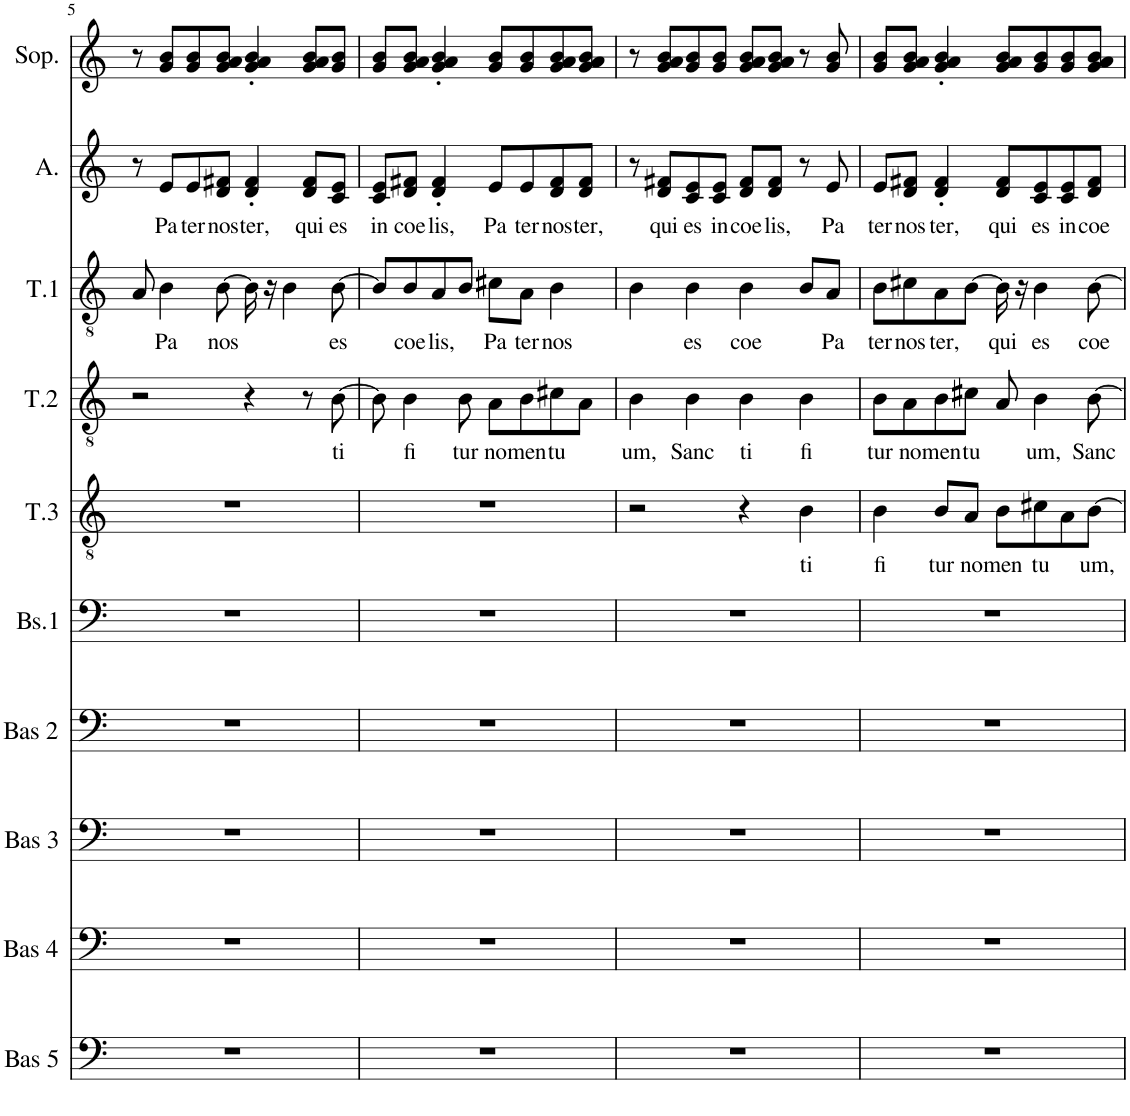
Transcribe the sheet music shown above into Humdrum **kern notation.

**kern	**kern	**kern	**kern	**kern	**kern	**text	**kern	**text	**kern	**text	**kern	**text	**kern
*part10	*part9	*part8	*part7	*part6	*part5	*part5	*part4	*part4	*part3	*part3	*part2	*part2	*part1
*staff10	*staff9	*staff8	*staff7	*staff6	*staff5	*staff5	*staff4	*staff4	*staff3	*staff3	*staff2	*staff2	*staff1
*I"Bas 5	*I"Bas 4	*I"Bas 3	*I"Bas 2	*I"Bas 1	*I"Tenor 3	*	*I"Tenor 2	*	*I"Tenor 1	*	*I"Alt	*	*I"Sopraan
*I'Bas 5	*I'Bas 4	*I'Bas 3	*I'Bas 2	*I'Bs.1	*I'T.3	*	*I'T.2	*	*I'T.1	*	*I'A.	*	*I'Sop.
!!LO:PB:g=z
*clefF4	*clefF4	*clefF4	*clefF4	*clefF4	*clefGv2	*	*clefGv2	*	*clefGv2	*	*clefG2	*	*clefG2
*k[]	*k[]	*k[]	*k[]	*k[]	*k[]	*	*k[]	*	*k[]	*	*k[]	*	*k[]
*M4/4	*M4/4	*M4/4	*M4/4	*M4/4	*M4/4	*	*M4/4	*	*M4/4	*	*M4/4	*	*M4/4
=5	=5	=5	=5	=5	=5	=5	=5	=5	=5	=5	=5	=5	=5
1r	1r	1r	1r	1r	1r	.	2r	.	8A/	.	8r	.	8r
!	!	!	!	!	!	!	!	!	!	!LO:LY:b	!	!LO:LY:b	!
.	.	.	.	.	.	.	.	.	4B\	Pa	8e/L	Pa	8g/ 8b/L
!	!	!	!	!	!	!	!	!	!	!	!	!LO:LY:b	!
.	.	.	.	.	.	.	.	.	.	.	8e/	ter	8g/ 8b/
!	!	!	!	!	!	!	!	!	!	!LO:LY:b	!	!LO:LY:b	!
.	.	.	.	.	.	.	.	.	[8B\	nos	8d/ 8f#X/J	nos	8g/ 8a/ 8b/J
!	!	!	!	!	!	!	!	!	!	!	!	!LO:LY:b	!
.	.	.	.	.	.	.	4r	.	16B\]	.	4d/' 4f#/'	ter,	4g/' 4a/' 4b/'
.	.	.	.	.	.	.	.	.	16r	.	.	.	.
.	.	.	.	.	.	.	.	.	4B\	.	.	.	.
!	!	!	!	!	!	!	!	!	!	!	!	!LO:LY:b	!
.	.	.	.	.	.	.	8r	.	.	.	8d/ 8f#/L	qui	8g/ 8a/ 8b/L
!	!	!	!	!	!	!	!	!LO:LY:b	!	!LO:LY:b	!	!LO:LY:b	!
.	.	.	.	.	.	.	[8B\	ti	[8B\	es	8c/ 8e/J	es	8g/ 8b/J
=6	=6	=6	=6	=6	=6	=6	=6	=6	=6	=6	=6	=6	=6
!	!	!	!	!	!	!	!	!	!	!	!	!LO:LY:b	!
1r	1r	1r	1r	1r	1r	.	8B\]	.	8B/L]	.	8c/ 8e/L	in	8g/ 8b/L
!	!	!	!	!	!	!	!	!LO:LY:b	!	!LO:LY:b	!	!LO:LY:b	!
.	.	.	.	.	.	.	4B\	fi	8B/	coe	8d/ 8f#X/J	coe	8g/ 8a/ 8b/J
!	!	!	!	!	!	!	!	!	!	!LO:LY:b	!	!LO:LY:b	!
.	.	.	.	.	.	.	.	.	8A/	lis,	4d/' 4f#/'	lis,	4g/' 4a/' 4b/'
!	!	!	!	!	!	!	!	!LO:LY:b	!	!	!	!	!
.	.	.	.	.	.	.	8B\	tur	8B/J	.	.	.	.
!	!	!	!	!	!	!	!	!LO:LY:b	!	!LO:LY:b	!	!LO:LY:b	!
.	.	.	.	.	.	.	8A\L	no	8c#X\L	Pa	8e/L	Pa	8g/ 8b/L
!	!	!	!	!	!	!	!	!LO:LY:b	!	!LO:LY:b	!	!LO:LY:b	!
.	.	.	.	.	.	.	8B\	men	8A\J	ter	8e/	ter	8g/ 8b/
!	!	!	!	!	!	!	!	!LO:LY:b	!	!LO:LY:b	!	!LO:LY:b	!
.	.	.	.	.	.	.	8c#X\	tu	4B\	nos	8d/ 8f#/	nos	8g/ 8a/ 8b/
!	!	!	!	!	!	!	!	!	!	!	!	!LO:LY:b	!
.	.	.	.	.	.	.	8A\J	.	.	.	8d/ 8f#/J	ter,	8g/ 8a/ 8b/J
=7	=7	=7	=7	=7	=7	=7	=7	=7	=7	=7	=7	=7	=7
!	!	!	!	!	!	!	!	!LO:LY:b	!	!	!	!	!
1r	1r	1r	1r	1r	2r	.	4B\	um,	4B\	.	8r	.	8r
!	!	!	!	!	!	!	!	!	!	!	!	!LO:LY:b	!
.	.	.	.	.	.	.	.	.	.	.	8d/ 8f#X/L	qui	8g/ 8a/ 8b/L
!	!	!	!	!	!	!	!	!LO:LY:b	!	!LO:LY:b	!	!LO:LY:b	!
.	.	.	.	.	.	.	4B\	Sanc	4B\	es	8c/ 8e/	es	8g/ 8b/
!	!	!	!	!	!	!	!	!	!	!	!	!LO:LY:b	!
.	.	.	.	.	.	.	.	.	.	.	8c/ 8e/J	in	8g/ 8b/J
!	!	!	!	!	!	!	!	!LO:LY:b	!	!LO:LY:b	!	!LO:LY:b	!
.	.	.	.	.	4r	.	4B\	ti	4B\	coe	8d/ 8f#/L	coe	8g/ 8a/ 8b/L
!	!	!	!	!	!	!	!	!	!	!	!	!LO:LY:b	!
.	.	.	.	.	.	.	.	.	.	.	8d/ 8f#/J	lis,	8g/ 8a/ 8b/J
!	!	!	!	!	!	!LO:LY:b	!	!LO:LY:b	!	!	!	!	!
.	.	.	.	.	4B\	ti	4B\	fi	8B/L	.	8r	.	8r
!	!	!	!	!	!	!	!	!	!	!LO:LY:b	!	!LO:LY:b	!
.	.	.	.	.	.	.	.	.	8A/J	Pa	8e/	Pa	8g/ 8b/
=8	=8	=8	=8	=8	=8	=8	=8	=8	=8	=8	=8	=8	=8
!	!	!	!	!	!	!LO:LY:b	!	!LO:LY:b	!	!LO:LY:b	!	!LO:LY:b	!
1r	1r	1r	1r	1r	4B\	fi	8B\L	tur	8B\L	ter	8e/L	ter	8g/ 8b/L
!	!	!	!	!	!	!	!	!LO:LY:b	!	!LO:LY:b	!	!LO:LY:b	!
.	.	.	.	.	.	.	8A\	no	8c#X\	nos	8d/ 8f#X/J	nos	8g/ 8a/ 8b/J
!	!	!	!	!	!	!LO:LY:b	!	!LO:LY:b	!	!LO:LY:b	!	!LO:LY:b	!
.	.	.	.	.	8B/L	tur	8B\	men	8A\	ter,	4d/' 4f#/'	ter,	4g/' 4a/' 4b/'
!	!	!	!	!	!	!LO:LY:b	!	!LO:LY:b	!	!	!	!	!
.	.	.	.	.	8A/J	no	8c#X\J	tu	[8B\J	.	.	.	.
!	!	!	!	!	!	!LO:LY:b	!	!	!	!LO:LY:b	!	!LO:LY:b	!
.	.	.	.	.	8B\L	men	8A/	.	16B\]	qui	8d/ 8f#/L	qui	8g/ 8a/ 8b/L
.	.	.	.	.	.	.	.	.	16r	.	.	.	.
!	!	!	!	!	!	!LO:LY:b	!	!LO:LY:b	!	!LO:LY:b	!	!LO:LY:b	!
.	.	.	.	.	8c#X\	tu	4B\	um,	4B\	es	8c/ 8e/	es	8g/ 8b/
!	!	!	!	!	!	!	!	!	!	!	!	!LO:LY:b	!
.	.	.	.	.	8A\	.	.	.	.	.	8c/ 8e/	in	8g/ 8b/
!	!	!	!	!	!	!LO:LY:b	!	!LO:LY:b	!	!LO:LY:b	!	!LO:LY:b	!
.	.	.	.	.	[8B\J	um,	[8B\	Sanc	[8B\	coe	8d/ 8f#/J	coe	8g/ 8a/ 8b/J
=	=	=	=	=	=	=	=	=	=	=	=	=	=
*-	*-	*-	*-	*-	*-	*-	*-	*-	*-	*-	*-	*-	*-
